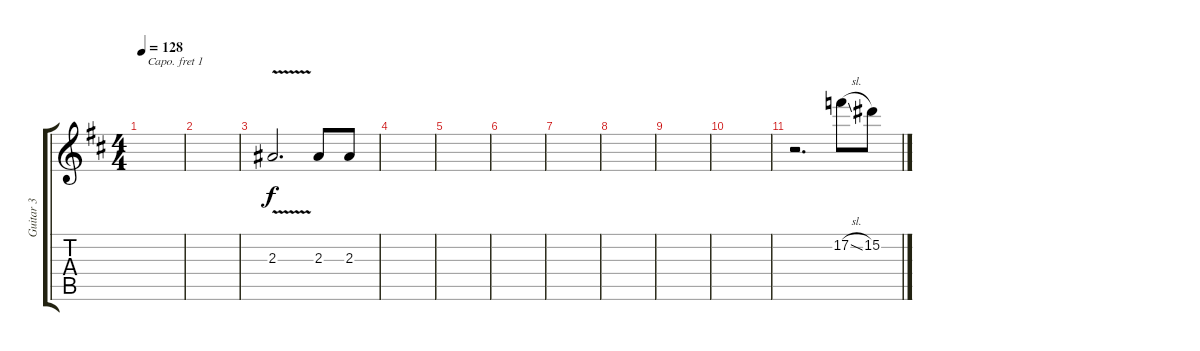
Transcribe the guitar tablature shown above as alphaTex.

\track ("Guitar 3" "Guitar 3") {instrument distortionguitar}
\staff {score tabs}
\capo 1
\tuning (E4 B3 G3 D3 A2 E2) {hide}
\ts (4 4)
\tempo 128
\clef g2
\ks d
|
|
2.3{v}.2{d} 2.3.8 2.3.8 |
|
|
|
|
|
|
|
r.2{d} 17.2{sl}.8 15.2.8
